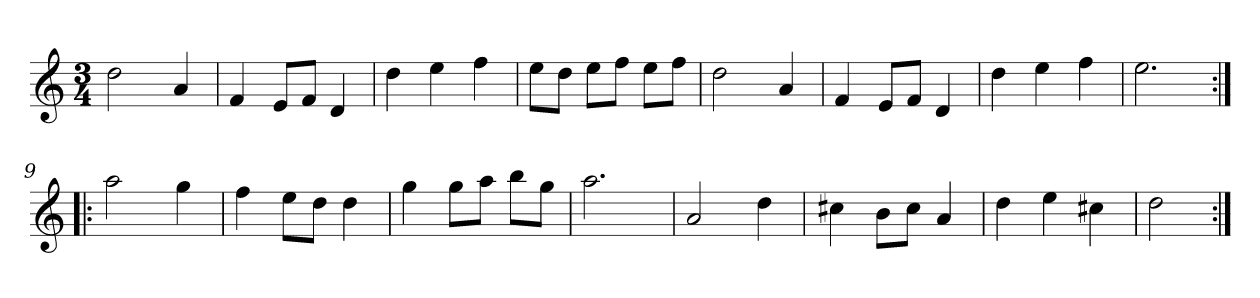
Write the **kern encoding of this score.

**kern
*part1
*staff1
*clefG2
*k[]
*D:dor
*M3/4
*MM120
=1
2dd
4a
=2
4f
8e/L
8f/J
4d
=3
4dd
4ee
4ff
=4
8ee\L
8dd\J
8ee\L
8ff\J
8ee\L
8ff\J
=5
2dd
4a
=6
4f
8e/L
8f/J
4d
=7
4dd
4ee
4ff
=8
2.ee
=9:|!|:
2aa
4gg
=10
4ff
8ee\L
8dd\J
4dd
=11
4gg
8gg\L
8aa\J
8bb\L
8gg\J
=12
2.aa
=13
2a
4dd
=14
4cc#X
8b\L
8cc#\J
4a
=15
4dd
4ee
4cc#X
=16
2dd
=:|!
*-
